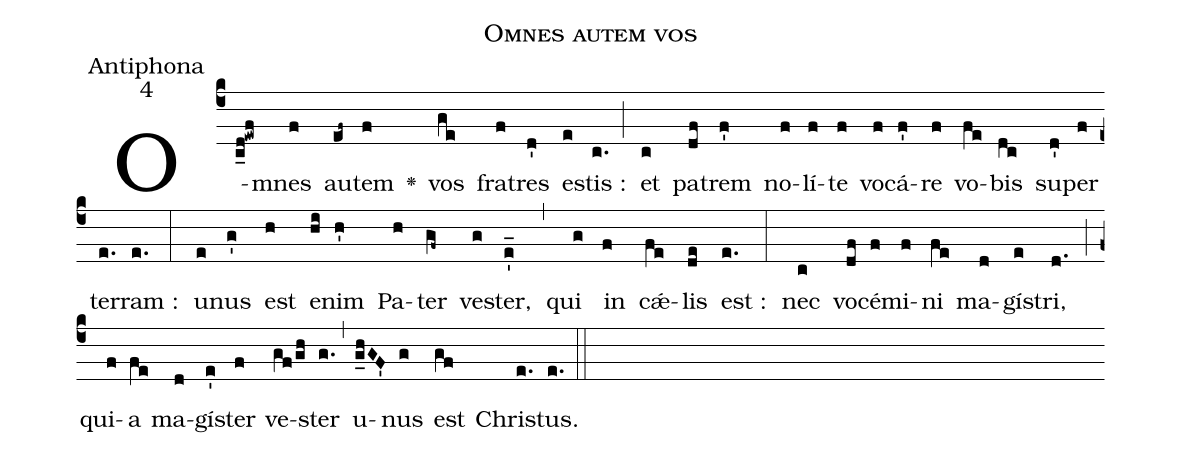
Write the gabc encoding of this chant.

name:Omnes autem vos;
office-part:Antiphona;
mode:4;
%%
(c4) O(c_d!ewf)mnes(f) au(ef~)tem(f) <v>\greheightstar</v>() vos(ge) fra(f)tres(d') e(e)stis :(c.) (;)
 et(c) pa(df)trem(f') no(f)lí(f)te(f) vo(f)cá(f')re(f) vo(fe)bis(dc) su(d')per(f) ter(e.)ram :(e.) (:)
 u(e)nus(g') est(h) e(hi)nim(h') Pa(h)ter(gf~) ve(g)ster,(e'_) (,)
 qui(g) in(f) c<sp>'æ</sp>(fe)lis(de) est :(e.) (:)
 nec(c) vo(df)cé(f)mi(f)ni(fe) ma(d)gí(e)stri,(d.) (;)
 qui(f)a(fe) ma(d)gí(e')ster(f) ve(gf/gh)ster(g.) (,)
 u(g_hGF')nus(g) est(gf) Chri(e.)stus.(e.) (::)

